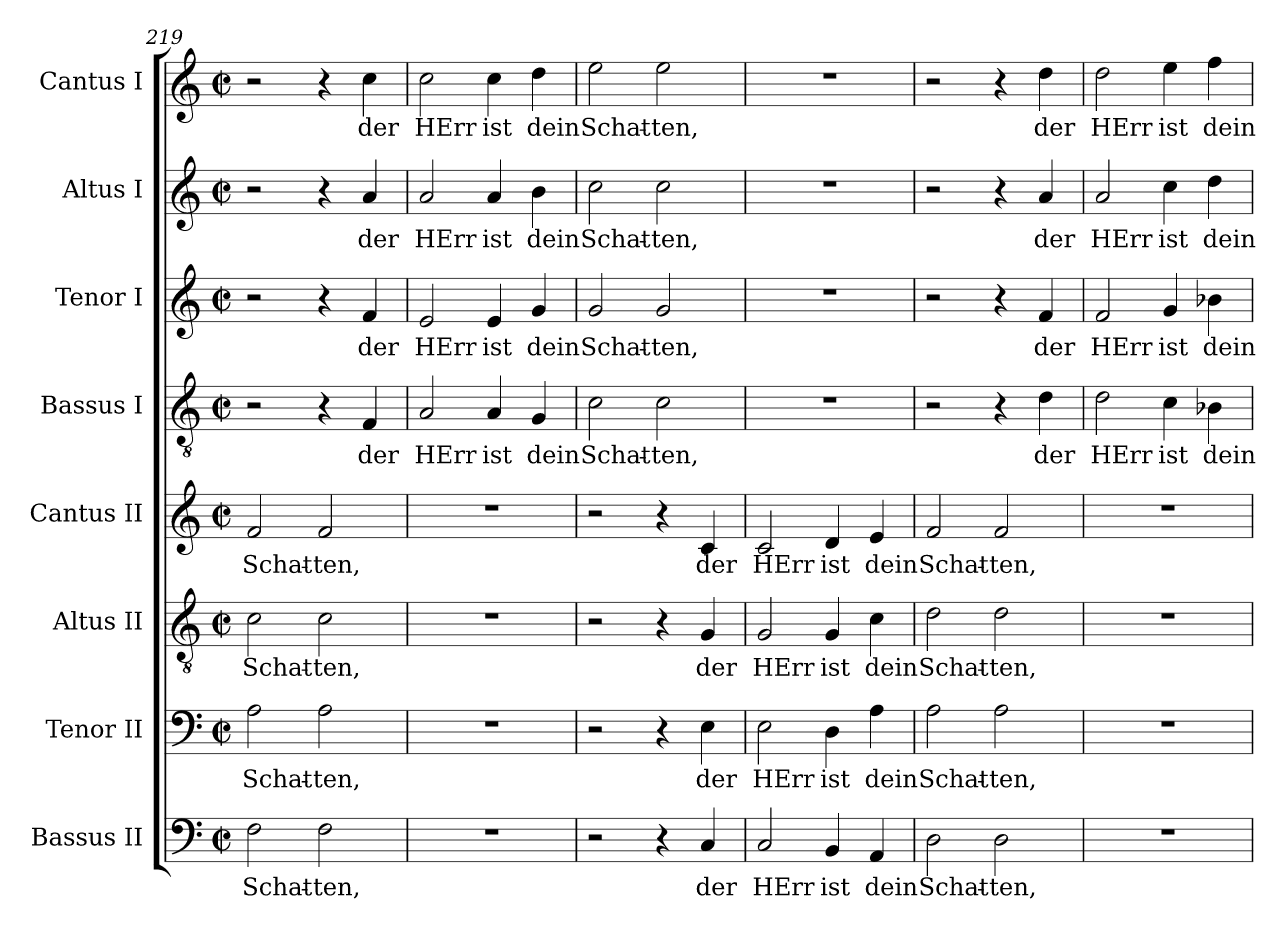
**kern	**text	**kern	**text	**kern	**text	**kern	**text	**kern	**text	**kern	**text	**kern	**text	**kern	**text
*part8	*part8	*part7	*part7	*part6	*part6	*part5	*part5	*part4	*part4	*part3	*part3	*part2	*part2	*part1	*part1
*staff8	*staff8	*staff7	*staff7	*staff6	*staff6	*staff5	*staff5	*staff4	*staff4	*staff3	*staff3	*staff2	*staff2	*staff1	*staff1
*I"Bassus II	*	*I"Tenor II	*	*I"Altus II	*	*I"Cantus II	*	*I"Bassus I	*	*I"Tenor I	*	*I"Altus I	*	*I"Cantus I	*
*I'B2	*	*I'T2	*	*I'A2	*	*I'C2	*	*I'B1	*	*I'T1	*	*I'A1	*	*I'C1	*
!!LO:PB:g=z
*clefF4	*	*clefF4	*	*clefGv2	*	*clefG2	*	*clefGv2	*	*clefG2	*	*clefG2	*	*clefG2	*
*k[]	*	*k[]	*	*k[]	*	*k[]	*	*k[]	*	*k[]	*	*k[]	*	*k[]	*
*C:	*	*C:	*	*C:	*	*C:	*	*C:	*	*C:	*	*C:	*	*C:	*
*M2/2	*	*M2/2	*	*M2/2	*	*M2/2	*	*M2/2	*	*M2/2	*	*M2/2	*	*M2/2	*
*met(c|)	*	*met(c|)	*	*met(c|)	*	*met(c|)	*	*met(c|)	*	*met(c|)	*	*met(c|)	*	*met(c|)	*
=219	=219	=219	=219	=219	=219	=219	=219	=219	=219	=219	=219	=219	=219	=219	=219
!	!LO:LY:b	!	!	!	!	!	!	!	!	!	!	!	!	!	!
!	!	!	!LO:LY:b	!	!	!	!	!	!	!	!	!	!	!	!
!	!	!	!	!	!LO:LY:b	!	!	!	!	!	!	!	!	!	!
!	!	!	!	!	!	!	!LO:LY:b	!	!	!	!	!	!	!	!
2F\	Schat-	2A\	Schat-	2c\	Schat-	2f/	Schat-	2r	.	2r	.	2r	.	2r	.
!	!LO:LY:b	!	!	!	!	!	!	!	!	!	!	!	!	!	!
!	!	!	!LO:LY:b	!	!	!	!	!	!	!	!	!	!	!	!
!	!	!	!	!	!LO:LY:b	!	!	!	!	!	!	!	!	!	!
!	!	!	!	!	!	!	!LO:LY:b	!	!	!	!	!	!	!	!
2F\	-ten,	2A\	-ten,	2c\	-ten,	2f/	-ten,	4r	.	4r	.	4r	.	4r	.
!	!	!	!	!	!	!	!	!	!LO:LY:b	!	!	!	!	!	!
!	!	!	!	!	!	!	!	!	!	!	!LO:LY:b	!	!	!	!
!	!	!	!	!	!	!	!	!	!	!	!	!	!LO:LY:b	!	!
!	!	!	!	!	!	!	!	!	!	!	!	!	!	!	!LO:LY:b
.	.	.	.	.	.	.	.	4F/	der	4f/	der	4a/	der	4cc\	der
=220	=220	=220	=220	=220	=220	=220	=220	=220	=220	=220	=220	=220	=220	=220	=220
!	!	!	!	!	!	!	!	!	!LO:LY:b	!	!	!	!	!	!
!	!	!	!	!	!	!	!	!	!	!	!LO:LY:b	!	!	!	!
!	!	!	!	!	!	!	!	!	!	!	!	!	!LO:LY:b	!	!
!	!	!	!	!	!	!	!	!	!	!	!	!	!	!	!LO:LY:b
1r	.	1r	.	1r	.	1r	.	2A/	HErr	2e/	HErr	2a/	HErr	2cc\	HErr
!	!	!	!	!	!	!	!	!	!LO:LY:b	!	!	!	!	!	!
!	!	!	!	!	!	!	!	!	!	!	!LO:LY:b	!	!	!	!
!	!	!	!	!	!	!	!	!	!	!	!	!	!LO:LY:b	!	!
!	!	!	!	!	!	!	!	!	!	!	!	!	!	!	!LO:LY:b
.	.	.	.	.	.	.	.	4A/	ist	4e/	ist	4a/	ist	4cc\	ist
!	!	!	!	!	!	!	!	!	!LO:LY:b	!	!	!	!	!	!
!	!	!	!	!	!	!	!	!	!	!	!LO:LY:b	!	!	!	!
!	!	!	!	!	!	!	!	!	!	!	!	!	!LO:LY:b	!	!
!	!	!	!	!	!	!	!	!	!	!	!	!	!	!	!LO:LY:b
.	.	.	.	.	.	.	.	4G/	dein	4g/	dein	4b\	dein	4dd\	dein
=221	=221	=221	=221	=221	=221	=221	=221	=221	=221	=221	=221	=221	=221	=221	=221
!	!	!	!	!	!	!	!	!	!LO:LY:b	!	!	!	!	!	!
!	!	!	!	!	!	!	!	!	!	!	!LO:LY:b	!	!	!	!
!	!	!	!	!	!	!	!	!	!	!	!	!	!LO:LY:b	!	!
!	!	!	!	!	!	!	!	!	!	!	!	!	!	!	!LO:LY:b
2r	.	2r	.	2r	.	2r	.	2c\	Schat-	2g/	Schat-	2cc\	Schat-	2ee\	Schat-
!	!	!	!	!	!	!	!	!	!LO:LY:b	!	!	!	!	!	!
!	!	!	!	!	!	!	!	!	!	!	!LO:LY:b	!	!	!	!
!	!	!	!	!	!	!	!	!	!	!	!	!	!LO:LY:b	!	!
!	!	!	!	!	!	!	!	!	!	!	!	!	!	!	!LO:LY:b
4r	.	4r	.	4r	.	4r	.	2c\	-ten,	2g/	-ten,	2cc\	-ten,	2ee\	-ten,
!	!LO:LY:b	!	!	!	!	!	!	!	!	!	!	!	!	!	!
!	!	!	!LO:LY:b	!	!	!	!	!	!	!	!	!	!	!	!
!	!	!	!	!	!LO:LY:b	!	!	!	!	!	!	!	!	!	!
!	!	!	!	!	!	!	!LO:LY:b	!	!	!	!	!	!	!	!
4C/	der	4E\	der	4G/	der	4c/	der	.	.	.	.	.	.	.	.
!!LO:LB:g=z
=222	=222	=222	=222	=222	=222	=222	=222	=222	=222	=222	=222	=222	=222	=222	=222
!	!LO:LY:b	!	!	!	!	!	!	!	!	!	!	!	!	!	!
!	!	!	!LO:LY:b	!	!	!	!	!	!	!	!	!	!	!	!
!	!	!	!	!	!LO:LY:b	!	!	!	!	!	!	!	!	!	!
!	!	!	!	!	!	!	!LO:LY:b	!	!	!	!	!	!	!	!
2C/	HErr	2E\	HErr	2G/	HErr	2c/	HErr	1r	.	1r	.	1r	.	1r	.
!	!LO:LY:b	!	!	!	!	!	!	!	!	!	!	!	!	!	!
!	!	!	!LO:LY:b	!	!	!	!	!	!	!	!	!	!	!	!
!	!	!	!	!	!LO:LY:b	!	!	!	!	!	!	!	!	!	!
!	!	!	!	!	!	!	!LO:LY:b	!	!	!	!	!	!	!	!
4BB/	ist	4D\	ist	4G/	ist	4d/	ist	.	.	.	.	.	.	.	.
!	!LO:LY:b	!	!	!	!	!	!	!	!	!	!	!	!	!	!
!	!	!	!LO:LY:b	!	!	!	!	!	!	!	!	!	!	!	!
!	!	!	!	!	!LO:LY:b	!	!	!	!	!	!	!	!	!	!
!	!	!	!	!	!	!	!LO:LY:b	!	!	!	!	!	!	!	!
4AA/	dein	4A\	dein	4c\	dein	4e/	dein	.	.	.	.	.	.	.	.
=223	=223	=223	=223	=223	=223	=223	=223	=223	=223	=223	=223	=223	=223	=223	=223
!	!LO:LY:b	!	!	!	!	!	!	!	!	!	!	!	!	!	!
!	!	!	!LO:LY:b	!	!	!	!	!	!	!	!	!	!	!	!
!	!	!	!	!	!LO:LY:b	!	!	!	!	!	!	!	!	!	!
!	!	!	!	!	!	!	!LO:LY:b	!	!	!	!	!	!	!	!
2D\	Schat-	2A\	Schat-	2d\	Schat-	2f/	Schat-	2r	.	2r	.	2r	.	2r	.
!	!LO:LY:b	!	!	!	!	!	!	!	!	!	!	!	!	!	!
!	!	!	!LO:LY:b	!	!	!	!	!	!	!	!	!	!	!	!
!	!	!	!	!	!LO:LY:b	!	!	!	!	!	!	!	!	!	!
!	!	!	!	!	!	!	!LO:LY:b	!	!	!	!	!	!	!	!
2D\	-ten,	2A\	-ten,	2d\	-ten,	2f/	-ten,	4r	.	4r	.	4r	.	4r	.
!	!	!	!	!	!	!	!	!	!LO:LY:b	!	!	!	!	!	!
!	!	!	!	!	!	!	!	!	!	!	!LO:LY:b	!	!	!	!
!	!	!	!	!	!	!	!	!	!	!	!	!	!LO:LY:b	!	!
!	!	!	!	!	!	!	!	!	!	!	!	!	!	!	!LO:LY:b
.	.	.	.	.	.	.	.	4d\	der	4f/	der	4a/	der	4dd\	der
=224	=224	=224	=224	=224	=224	=224	=224	=224	=224	=224	=224	=224	=224	=224	=224
!	!	!	!	!	!	!	!	!	!LO:LY:b	!	!	!	!	!	!
!	!	!	!	!	!	!	!	!	!	!	!LO:LY:b	!	!	!	!
!	!	!	!	!	!	!	!	!	!	!	!	!	!LO:LY:b	!	!
!	!	!	!	!	!	!	!	!	!	!	!	!	!	!	!LO:LY:b
1r	.	1r	.	1r	.	1r	.	2d\	HErr	2f/	HErr	2a/	HErr	2dd\	HErr
!	!	!	!	!	!	!	!	!	!LO:LY:b	!	!	!	!	!	!
!	!	!	!	!	!	!	!	!	!	!	!LO:LY:b	!	!	!	!
!	!	!	!	!	!	!	!	!	!	!	!	!	!LO:LY:b	!	!
!	!	!	!	!	!	!	!	!	!	!	!	!	!	!	!LO:LY:b
.	.	.	.	.	.	.	.	4c\	ist	4g/	ist	4cc\	ist	4ee\	ist
!	!	!	!	!	!	!	!	!	!LO:LY:b	!	!	!	!	!	!
!	!	!	!	!	!	!	!	!	!	!	!LO:LY:b	!	!	!	!
!	!	!	!	!	!	!	!	!	!	!	!	!	!LO:LY:b	!	!
!	!	!	!	!	!	!	!	!	!	!	!	!	!	!	!LO:LY:b
.	.	.	.	.	.	.	.	4B-X\	dein	4b-X\	dein	4dd\	dein	4ff\	dein
=	=	=	=	=	=	=	=	=	=	=	=	=	=	=	=
*-	*-	*-	*-	*-	*-	*-	*-	*-	*-	*-	*-	*-	*-	*-	*-
